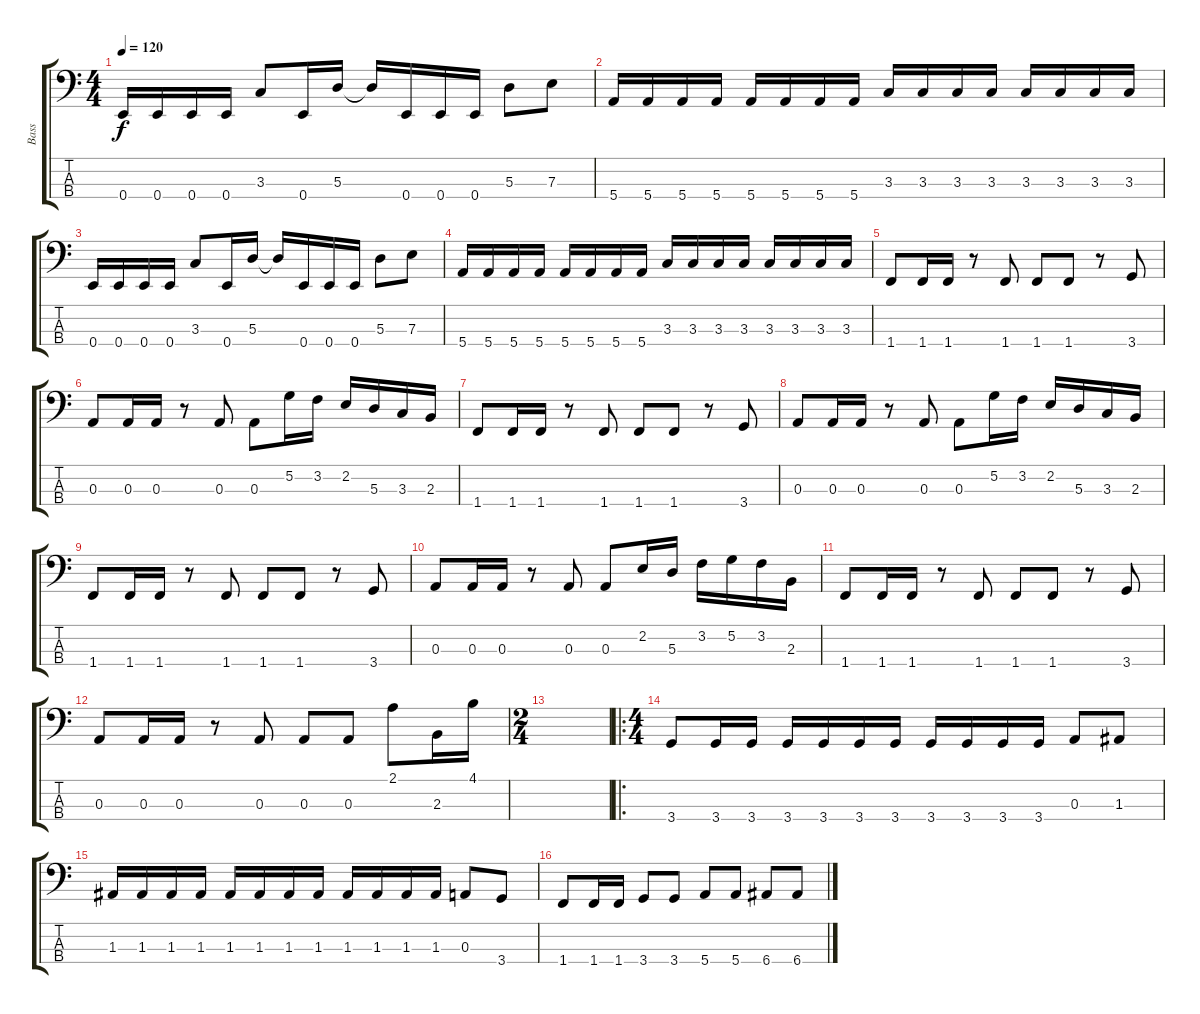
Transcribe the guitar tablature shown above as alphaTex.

\track ("Bass" "Bass") {instrument electricbassfinger}
\staff {score tabs}
\tuning (G2 D2 A1 E1) {hide}
\ts (4 4)
\tempo 120
\clef f4
\ks c
0.4.16{dy f} 0.4.16 0.4.16 0.4.16 3.3.8 0.4.16 5.3.16 5.3{t}.16 0.4.16 0.4.16 0.4.16 5.3.8 7.3.8 |
5.4.16 5.4.16 5.4.16 5.4.16 5.4.16 5.4.16 5.4.16 5.4.16 3.3.16 3.3.16 3.3.16 3.3.16 3.3.16 3.3.16 3.3.16 3.3.16 |
0.4.16 0.4.16 0.4.16 0.4.16 3.3.8 0.4.16 5.3.16 5.3{t}.16 0.4.16 0.4.16 0.4.16 5.3.8 7.3.8 |
5.4.16 5.4.16 5.4.16 5.4.16 5.4.16 5.4.16 5.4.16 5.4.16 3.3.16 3.3.16 3.3.16 3.3.16 3.3.16 3.3.16 3.3.16 3.3.16 |
1.4.8 1.4.16 1.4.16 r.8 1.4.8 1.4.8 1.4.8 r.8 3.4.8 |
0.3.8 0.3.16 0.3.16 r.8 0.3.8 0.3.8 5.2.16 3.2.16 2.2.16 5.3.16 3.3.16 2.3.16 |
1.4.8 1.4.16 1.4.16 r.8 1.4.8 1.4.8 1.4.8 r.8 3.4.8 |
0.3.8 0.3.16 0.3.16 r.8 0.3.8 0.3.8 5.2.16 3.2.16 2.2.16 5.3.16 3.3.16 2.3.16 |
1.4.8 1.4.16 1.4.16 r.8 1.4.8 1.4.8 1.4.8 r.8 3.4.8 |
0.3.8 0.3.16 0.3.16 r.8 0.3.8 0.3.8 2.2.16 5.3.16 3.2.16 5.2.16 3.2.16 2.3.16 |
1.4.8 1.4.16 1.4.16 r.8 1.4.8 1.4.8 1.4.8 r.8 3.4.8 |
0.3.8 0.3.16 0.3.16 r.8 0.3.8 0.3.8 0.3.8 2.1.8 2.3.16 4.1.16 |
\ts (2 4)
|
\ro
\ts (4 4)
3.4.8{volume 11 instrument electricbassfinger} 3.4.16 3.4.16 3.4.16 3.4.16 3.4.16 3.4.16 3.4.16 3.4.16 3.4.16 3.4.16 0.3.8 1.3.8 |
1.3.16 1.3.16 1.3.16 1.3.16 1.3.16 1.3.16 1.3.16 1.3.16 1.3.16 1.3.16 1.3.16 1.3.16 0.3.8 3.4.8 |
1.4.8 1.4.16 1.4.16 3.4.8 3.4.8 5.4.8 5.4.8 6.4.8 6.4.8
